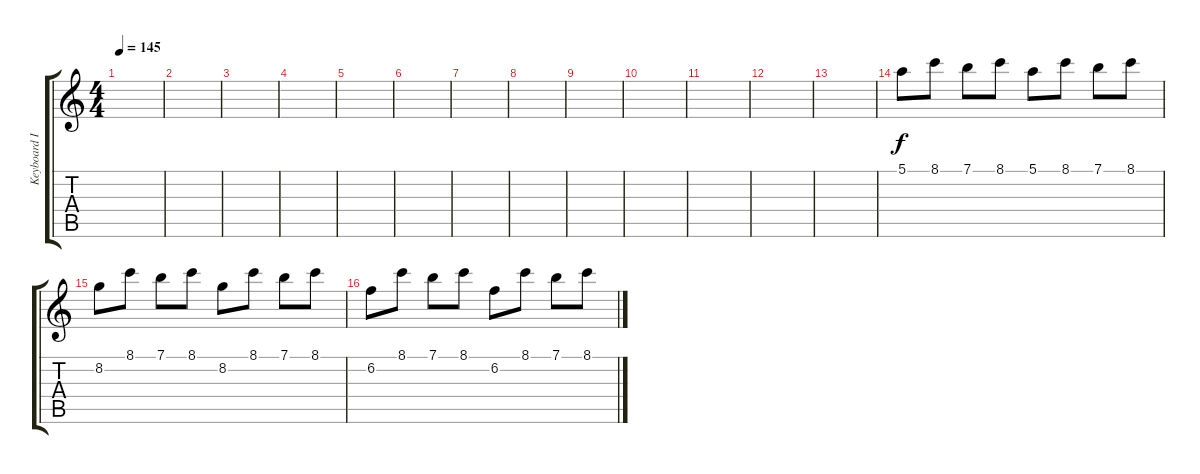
\track ("Keyboard III" "Keyboard I") {instrument acousticguitarsteel}
\staff {score tabs}
\tuning (E4 B3 G3 D3 A2 E2) {hide}
\ts (4 4)
\tempo 145
\clef g2
\ks c
|
|
|
|
|
|
|
|
|
|
|
|
|
5.1.8 8.1.8 7.1.8 8.1.8 5.1.8 8.1.8 7.1.8 8.1.8 |
8.2.8 8.1.8 7.1.8 8.1.8 8.2.8 8.1.8 7.1.8 8.1.8 |
6.2.8 8.1.8 7.1.8 8.1.8 6.2.8 8.1.8 7.1.8 8.1.8
